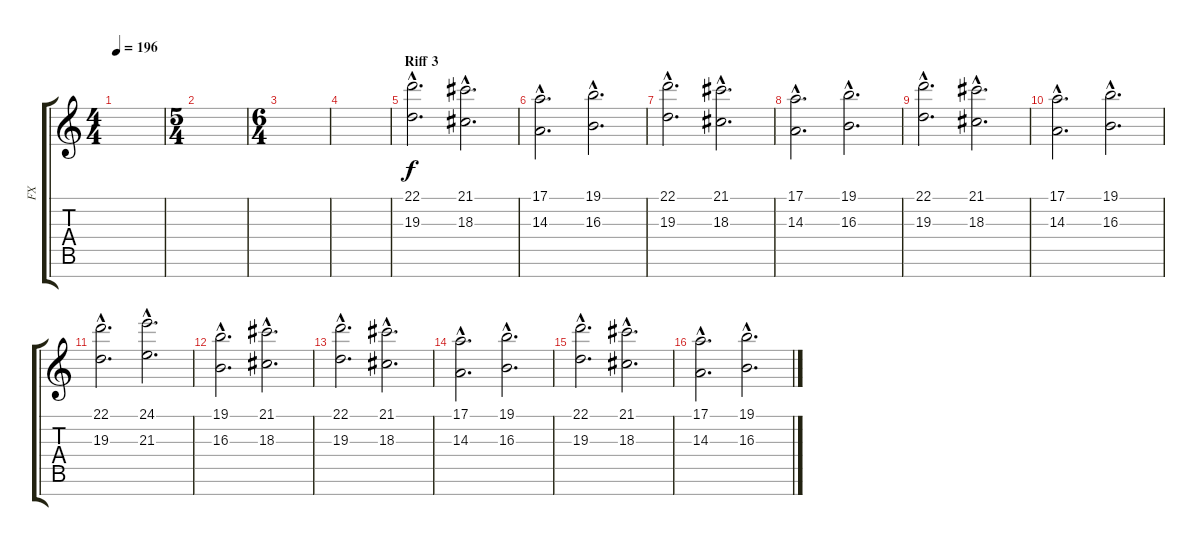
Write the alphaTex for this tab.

\track ("FX" "FX") {instrument stringensemble2}
\staff {score tabs}
\tuning (E4 B3 G3 D3 A2 E2 B1) {hide}
\ts (4 4)
\tempo 196
\clef g2
\ks c
|
\ts (5 4)
|
\ts (6 4)
|
|
\section ("" "Riff 3")
(22.1{hac} 19.3{hac}).2{d} (21.1{hac} 18.3{hac}).2{d} |
(17.1{hac} 14.3{hac}).2{d} (19.1{hac} 16.3{hac}).2{d} |
(22.1{hac} 19.3{hac}).2{d} (21.1{hac} 18.3{hac}).2{d} |
(17.1{hac} 14.3{hac}).2{d} (19.1{hac} 16.3{hac}).2{d} |
(22.1{hac} 19.3{hac}).2{d} (21.1{hac} 18.3{hac}).2{d} |
(17.1{hac} 14.3{hac}).2{d} (19.1{hac} 16.3{hac}).2{d} |
(22.1{hac} 19.3{hac}).2{d} (24.1{hac} 21.3{hac}).2{d} |
(19.1{hac} 16.3{hac}).2{d} (21.1{hac} 18.3{hac}).2{d} |
(22.1{hac} 19.3{hac}).2{d} (21.1{hac} 18.3{hac}).2{d} |
(17.1{hac} 14.3{hac}).2{d} (19.1{hac} 16.3{hac}).2{d} |
(22.1{hac} 19.3{hac}).2{d} (21.1{hac} 18.3{hac}).2{d} |
(17.1{hac} 14.3{hac}).2{d} (19.1{hac} 16.3{hac}).2{d}
